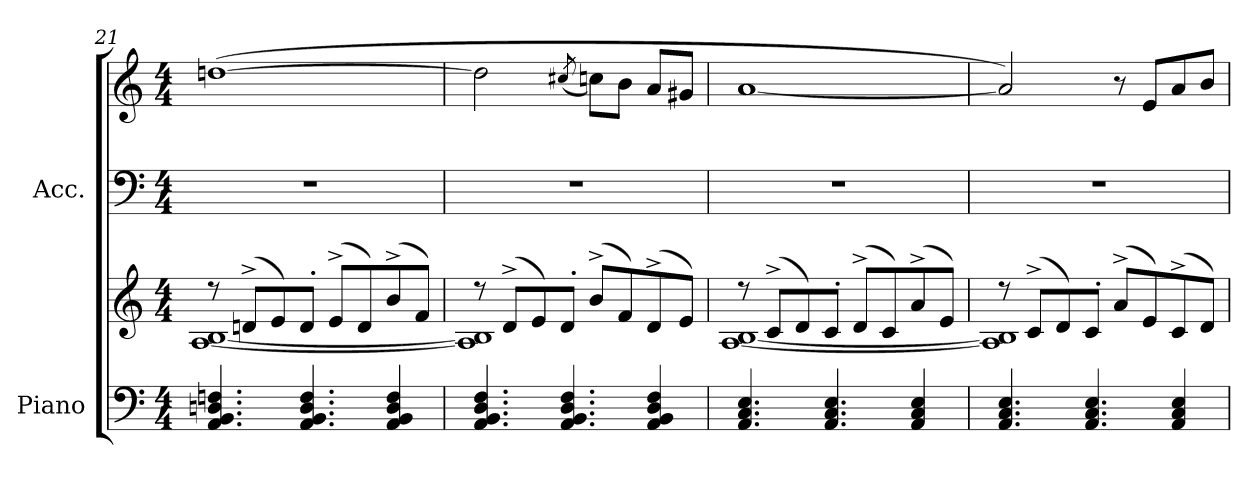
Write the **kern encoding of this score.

**kern	**kern	**kern	**kern
*part2	*part2	*part1	*part1
*staff4	*staff3	*staff2	*staff1
*I"Piano	*	*I"Acc.	*
*	*	*I'Acc	*
*clefF4	*clefG2	*clefF4	*clefG2
*k[]	*k[]	*k[]	*k[]
*M4/4	*M4/4	*M4/4	*M4/4
=21	=21	=21	=21
*	*^	*	*
4.AA/ 4.BB/ 4.Dn/ 4.Fn/	8r	[1A [1B	1r	(>[1ddni
.	(>8dn^/L	.	.	.
.	8e/)	.	.	.
4.AA/ 4.BB/ 4.D/ 4.F/	8d'/J	.	.	.
.	(>8e^/L	.	.	.
.	8d/)	.	.	.
4AA/ 4BB/ 4D/ 4F/	(>8b^/	.	.	.
.	8f/J)	.	.	.
!!LO:LB:g=z
=22	=22	=22	=22	=22
4.AA/ 4.BB/ 4.D/ 4.F/	8r	1A] 1B]	1r	2dd\]
.	(>8d^/L	.	.	.
.	8e/)	.	.	.
4.AA/ 4.BB/ 4.D/ 4.F/	8d'/J	.	.	.
.	.	.	.	(<8qcc#X/
.	(>8b^/L	.	.	8ccn\L)
.	8f/)	.	.	8b\J
4AA/ 4BB/ 4D/ 4F/	(>8d^/	.	.	8a/L
.	8e/J)	.	.	8g#X/J
=23	=23	=23	=23	=23
4.AA/ 4.C/ 4.E/	8r	[1A [1B	1r	[1a
.	(>8c^/L	.	.	.
.	8d/)	.	.	.
4.AA/ 4.C/ 4.E/	8c'/J	.	.	.
.	(>8d^/L	.	.	.
.	8c/)	.	.	.
4AA/ 4C/ 4E/	(>8a^/	.	.	.
.	8e/J)	.	.	.
=24	=24	=24	=24	=24
4.AA/ 4.C/ 4.E/	8r	1A] 1B]	1r	2a/])
.	(>8c^/L	.	.	.
.	8d/)	.	.	.
4.AA/ 4.C/ 4.E/	8c'/J	.	.	.
.	(>8a^/L	.	.	8r
.	8e/)	.	.	8e/L
4AA/ 4C/ 4E/	(>8c^/	.	.	8a/
.	8d/J)	.	.	8b/J
*	*v	*v	*	*
=	=	=	=
*-	*-	*-	*-
